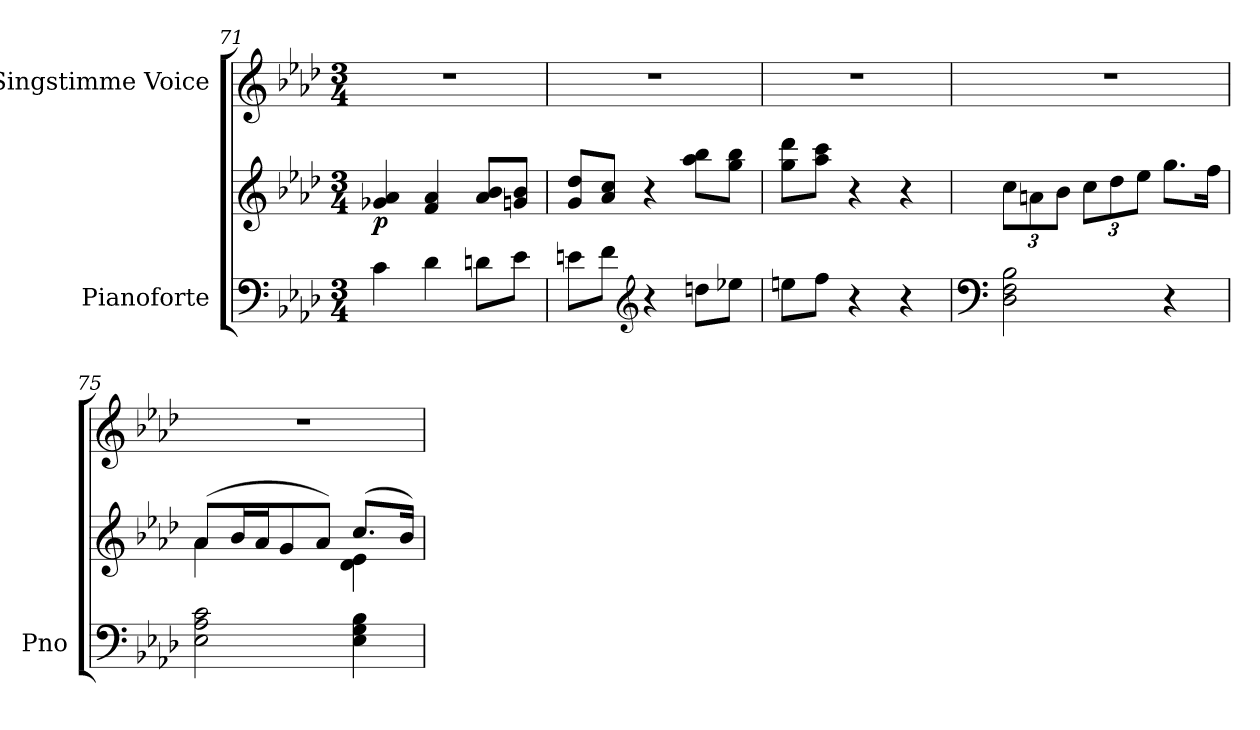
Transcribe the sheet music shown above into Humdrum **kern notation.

**kern	**kern	**dynam	**kern
*part2	*part2	*part2	*part1
*staff3	*staff2	*staff2/3	*staff1
*I"Pianoforte	*	*	*I"Singstimme Voice
*I'Pno	*	*	*
*clefF4	*clefG2	*	*clefG2
*k[b-e-a-d-]	*k[b-e-a-d-]	*	*k[b-e-a-d-]
*M3/4	*M3/4	*	*M3/4
=71	=71	=71	=71
!	!	!LO:DY:b	!
4c\	4g-X/ 4a-/	p	2.r
4d-\	4f/ 4a-/	.	.
8dn\L	8a-/ 8b-/L	.	.
8e-\J	8gn/ 8b-/J	.	.
=72	=72	=72	=72
8en\L	8g/ 8dd-/L	.	2.r
8f\J	8a-/ 8cc/J	.	.
*clefG2	*	*	*
4r	4r	.	.
8ddn\L	8aa-\ 8bb-\L	.	.
8ee-X\J	8gg\ 8bb-\J	.	.
!!LO:LB:g=z
=73	=73	=73	=73
8een\L	8gg\ 8ddd-\L	.	2.r
8ff\J	8aa-\ 8ccc\J	.	.
4r	4r	.	.
4r	4r	.	.
=74	=74	=74	=74
*clefF4	*	*	*
2D-\ 2F\ 2B-\	12cc\L	.	2.r
.	12an\	.	.
.	12b-\J	.	.
.	12cc\L	.	.
.	12dd-\	.	.
.	12ee-\J	.	.
4r	8.gg\L	.	.
.	16ff\Jk	.	.
=75	=75	=75	=75
*	*^	*	*
2E-\ 2A-\ 2c\	(<8a-/L	4a-\	.	2.r
.	16b-/L	.	.	.
.	16a-/J	.	.	.
.	8g/	4ryy	.	.
.	8a-/J)	.	.	.
4E-\ 4G\ 4B-\	(8.cc/L	4d-\ 4e-\	.	.
.	16b-/Jk)	.	.	.
*	*v	*v	*	*
=	=	=	=
*-	*-	*-	*-
